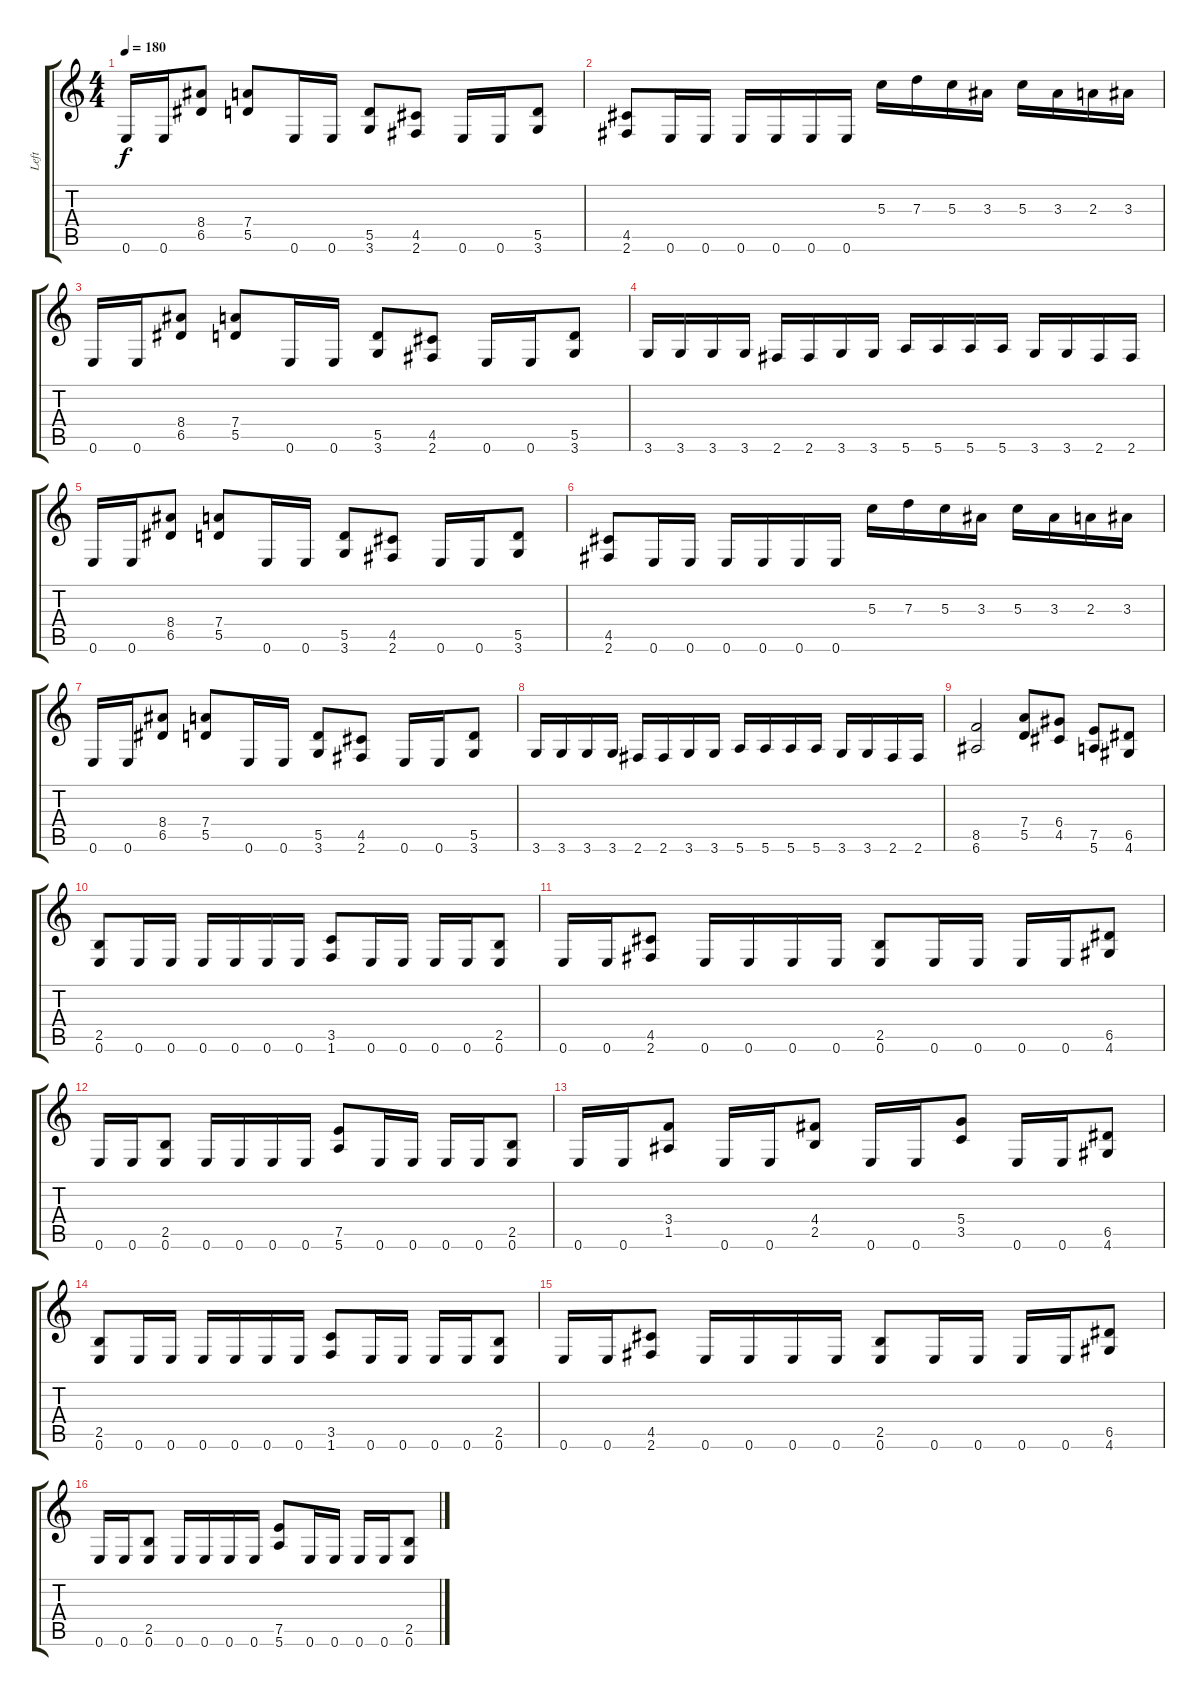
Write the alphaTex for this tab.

\track ("Left" "Left") {instrument overdrivenguitar}
\staff {score tabs}
\tuning (E4 B3 G3 D3 A2 E2) {hide}
\ts (4 4)
\tempo 180
\clef g2
\ks c
0.6.16{dy f} 0.6.16 (8.4 6.5).8 (7.4 5.5).8 0.6.16 0.6.16 (5.5 3.6).8 (4.5 2.6).8 0.6.16 0.6.16 (5.5 3.6).8 |
(4.5 2.6).8 0.6.16 0.6.16 0.6.16 0.6.16 0.6.16 0.6.16 5.3.16 7.3.16 5.3.16 3.3.16 5.3.16 3.3.16 2.3.16 3.3.16 |
0.6.16 0.6.16 (8.4 6.5).8 (7.4 5.5).8 0.6.16 0.6.16 (5.5 3.6).8 (4.5 2.6).8 0.6.16 0.6.16 (5.5 3.6).8 |
3.6.16 3.6.16 3.6.16 3.6.16 2.6.16 2.6.16 3.6.16 3.6.16 5.6.16 5.6.16 5.6.16 5.6.16 3.6.16 3.6.16 2.6.16 2.6.16 |
0.6.16 0.6.16 (8.4 6.5).8 (7.4 5.5).8 0.6.16 0.6.16 (5.5 3.6).8 (4.5 2.6).8 0.6.16 0.6.16 (5.5 3.6).8 |
(4.5 2.6).8 0.6.16 0.6.16 0.6.16 0.6.16 0.6.16 0.6.16 5.3.16 7.3.16 5.3.16 3.3.16 5.3.16 3.3.16 2.3.16 3.3.16 |
0.6.16 0.6.16 (8.4 6.5).8 (7.4 5.5).8 0.6.16 0.6.16 (5.5 3.6).8 (4.5 2.6).8 0.6.16 0.6.16 (5.5 3.6).8 |
3.6.16 3.6.16 3.6.16 3.6.16 2.6.16 2.6.16 3.6.16 3.6.16 5.6.16 5.6.16 5.6.16 5.6.16 3.6.16 3.6.16 2.6.16 2.6.16 |
(8.5 6.6).2 (7.4 5.5).8 (6.4 4.5).8 (7.5 5.6).8 (6.5 4.6).8 |
(2.5 0.6).8 0.6.16 0.6.16 0.6.16 0.6.16 0.6.16 0.6.16 (3.5 1.6).8 0.6.16 0.6.16 0.6.16 0.6.16 (2.5 0.6).8 |
0.6.16 0.6.16 (4.5 2.6).8 0.6.16 0.6.16 0.6.16 0.6.16 (2.5 0.6).8 0.6.16 0.6.16 0.6.16 0.6.16 (6.5 4.6).8 |
0.6.16 0.6.16 (2.5 0.6).8 0.6.16 0.6.16 0.6.16 0.6.16 (7.5 5.6).8 0.6.16 0.6.16 0.6.16 0.6.16 (2.5 0.6).8 |
0.6.16 0.6.16 (3.4 1.5).8 0.6.16 0.6.16 (4.4 2.5).8 0.6.16 0.6.16 (5.4 3.5).8 0.6.16 0.6.16 (6.5 4.6).8 |
(2.5 0.6).8 0.6.16 0.6.16 0.6.16 0.6.16 0.6.16 0.6.16 (3.5 1.6).8 0.6.16 0.6.16 0.6.16 0.6.16 (2.5 0.6).8 |
0.6.16 0.6.16 (4.5 2.6).8 0.6.16 0.6.16 0.6.16 0.6.16 (2.5 0.6).8 0.6.16 0.6.16 0.6.16 0.6.16 (6.5 4.6).8 |
0.6.16 0.6.16 (2.5 0.6).8 0.6.16 0.6.16 0.6.16 0.6.16 (7.5 5.6).8 0.6.16 0.6.16 0.6.16 0.6.16 (2.5 0.6).8
